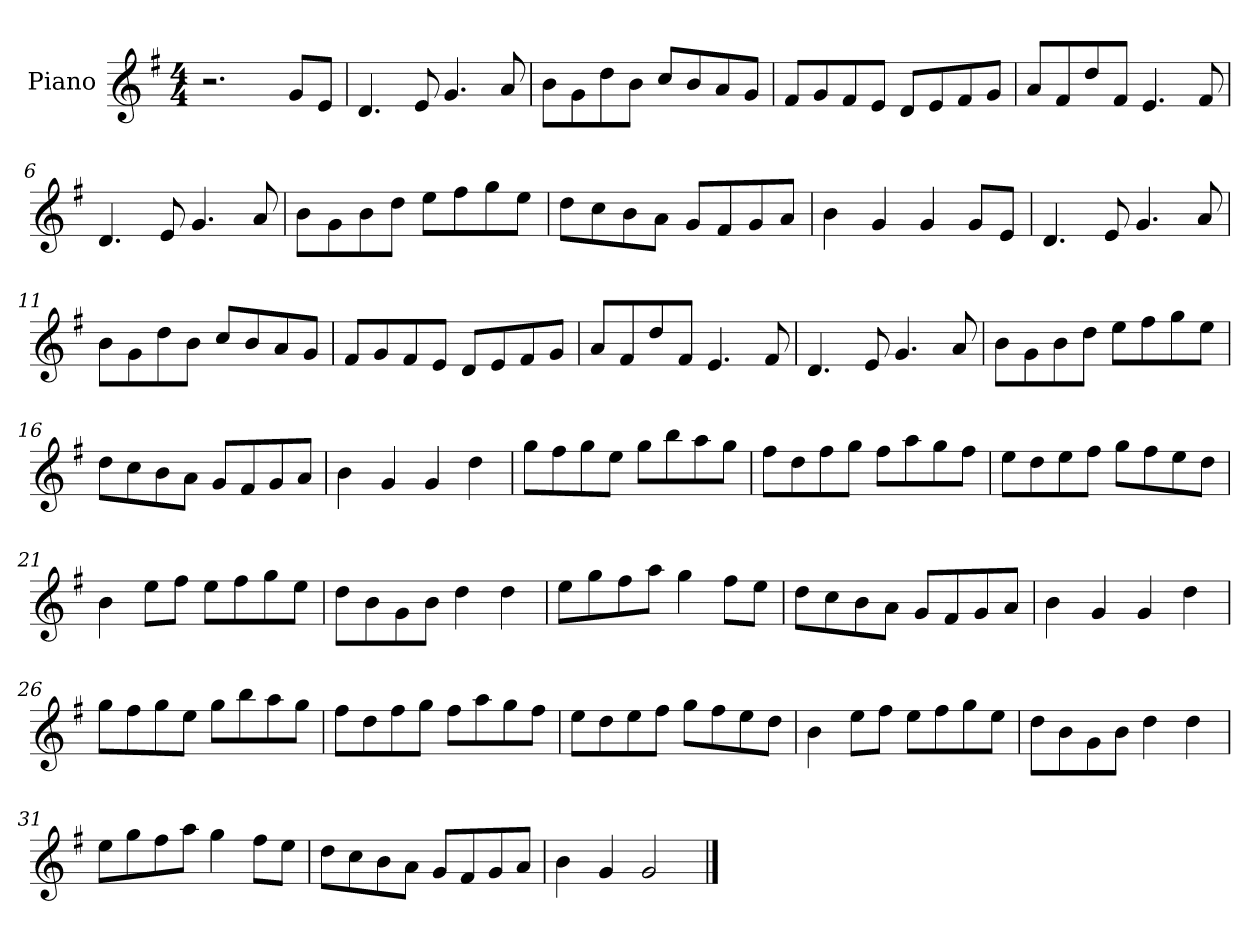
**kern
*part1
*staff1
*I"Piano
*I'Pno
*clefG2
*k[f#]
*M4/4
=1
2.r
8g/L
8e/J
=2
4.d/
8e/
4.g/
8a/
=3
8b\L
8g\
8dd\
8b\J
8cc/L
8b/
8a/
8g/J
=4
8f#/L
8g/
8f#/
8e/J
8d/L
8e/
8f#/
8g/J
=5
8a/L
8f#/
8dd/
8f#/J
4.e/
8f#/
=6
4.d/
8e/
4.g/
8a/
=7
8b\L
8g\
8b\
8dd\J
8ee\L
8ff#\
8gg\
8ee\J
=8
8dd\L
8cc\
8b\
8a\J
8g/L
8f#/
8g/
8a/J
=9
4b\
4g/
4g/
8g/L
8e/J
=10
4.d/
8e/
4.g/
8a/
=11
8b\L
8g\
8dd\
8b\J
8cc/L
8b/
8a/
8g/J
=12
8f#/L
8g/
8f#/
8e/J
8d/L
8e/
8f#/
8g/J
=13
8a/L
8f#/
8dd/
8f#/J
4.e/
8f#/
=14
4.d/
8e/
4.g/
8a/
=15
8b\L
8g\
8b\
8dd\J
8ee\L
8ff#\
8gg\
8ee\J
=16
8dd\L
8cc\
8b\
8a\J
8g/L
8f#/
8g/
8a/J
=17
4b\
4g/
4g/
4dd\
=18
8gg\L
8ff#\
8gg\
8ee\J
8gg\L
8bb\
8aa\
8gg\J
=19
8ff#\L
8dd\
8ff#\
8gg\J
8ff#\L
8aa\
8gg\
8ff#\J
=20
8ee\L
8dd\
8ee\
8ff#\J
8gg\L
8ff#\
8ee\
8dd\J
=21
4b\
8ee\L
8ff#\J
8ee\L
8ff#\
8gg\
8ee\J
=22
8dd\L
8b\
8g\
8b\J
4dd\
4dd\
=23
8ee\L
8gg\
8ff#\
8aa\J
4gg\
8ff#\L
8ee\J
=24
8dd\L
8cc\
8b\
8a\J
8g/L
8f#/
8g/
8a/J
=25
4b\
4g/
4g/
4dd\
=26
8gg\L
8ff#\
8gg\
8ee\J
8gg\L
8bb\
8aa\
8gg\J
=27
8ff#\L
8dd\
8ff#\
8gg\J
8ff#\L
8aa\
8gg\
8ff#\J
=28
8ee\L
8dd\
8ee\
8ff#\J
8gg\L
8ff#\
8ee\
8dd\J
=29
4b\
8ee\L
8ff#\J
8ee\L
8ff#\
8gg\
8ee\J
=30
8dd\L
8b\
8g\
8b\J
4dd\
4dd\
=31
8ee\L
8gg\
8ff#\
8aa\J
4gg\
8ff#\L
8ee\J
=32
8dd\L
8cc\
8b\
8a\J
8g/L
8f#/
8g/
8a/J
=33
4b\
4g/
2g/
==
*-
